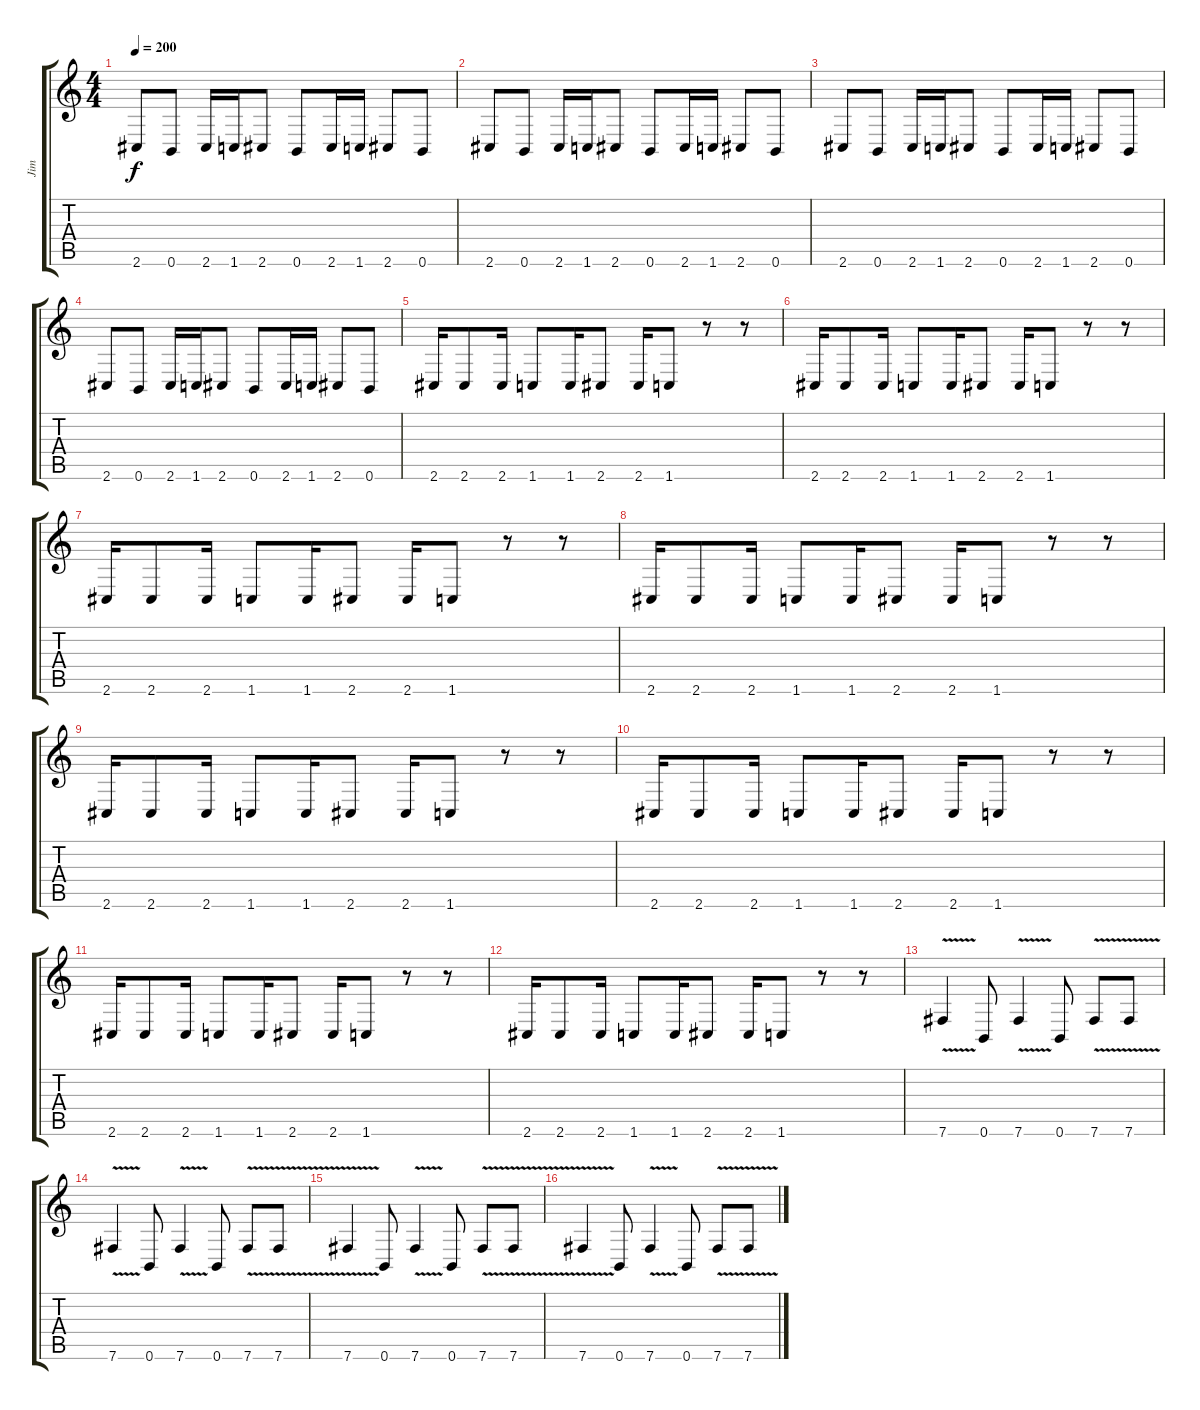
\track ("Jim" "Jim") {instrument distortionguitar}
\staff {score tabs}
\tuning (Db4 Ab3 E3 B2 Gb2 B1) {hide}
\ts (4 4)
\tempo 200
\clef g2
\ks c
2.6.8{dy f} 0.6.8 2.6.16 1.6.16 2.6.8 0.6.8 2.6.16 1.6.16 2.6.8 0.6.8 |
2.6.8 0.6.8 2.6.16 1.6.16 2.6.8 0.6.8 2.6.16 1.6.16 2.6.8 0.6.8 |
2.6.8 0.6.8 2.6.16 1.6.16 2.6.8 0.6.8 2.6.16 1.6.16 2.6.8 0.6.8 |
2.6.8 0.6.8 2.6.16 1.6.16 2.6.8 0.6.8 2.6.16 1.6.16 2.6.8 0.6.8 |
2.6.16 2.6.8 2.6.16 1.6.8 1.6.16 2.6.8 2.6.16 1.6.8 r.8 r.8 |
2.6.16 2.6.8 2.6.16 1.6.8 1.6.16 2.6.8 2.6.16 1.6.8 r.8 r.8 |
2.6.16 2.6.8 2.6.16 1.6.8 1.6.16 2.6.8 2.6.16 1.6.8 r.8 r.8 |
2.6.16 2.6.8 2.6.16 1.6.8 1.6.16 2.6.8 2.6.16 1.6.8 r.8 r.8 |
2.6.16 2.6.8 2.6.16 1.6.8 1.6.16 2.6.8 2.6.16 1.6.8 r.8 r.8 |
2.6.16 2.6.8 2.6.16 1.6.8 1.6.16 2.6.8 2.6.16 1.6.8 r.8 r.8 |
2.6.16 2.6.8 2.6.16 1.6.8 1.6.16 2.6.8 2.6.16 1.6.8 r.8 r.8 |
2.6.16 2.6.8 2.6.16 1.6.8 1.6.16 2.6.8 2.6.16 1.6.8 r.8 r.8 |
7.6{v}.4 0.6.8 7.6{v}.4 0.6.8 7.6{v}.8 7.6{v}.8 |
7.6{v}.4 0.6.8 7.6{v}.4 0.6.8 7.6{v}.8 7.6{v}.8 |
7.6{v}.4 0.6.8 7.6{v}.4 0.6.8 7.6{v}.8 7.6{v}.8 |
7.6{v}.4 0.6.8 7.6{v}.4 0.6.8 7.6{v}.8 7.6{v}.8
